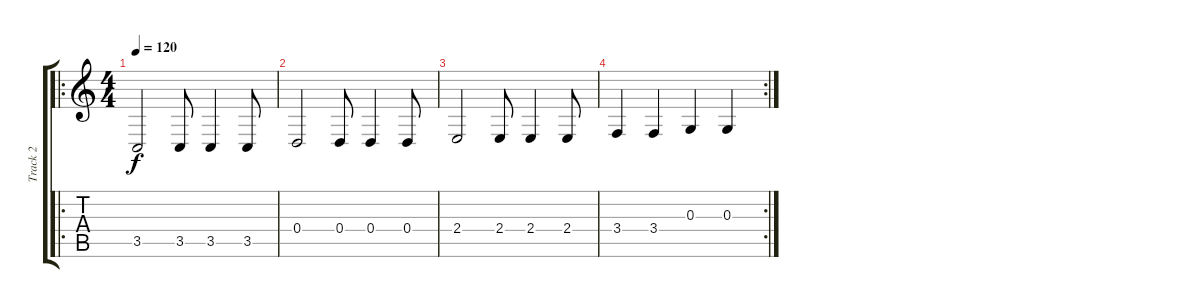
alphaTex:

\track ("Track 2" "Track 2") {instrument acousticgrandpiano}
\staff {score tabs}
\tuning (E4 B3 G3 D3 A2 E2) {hide}
\ro
\ts (4 4)
\tempo 120
\clef g2
\ks c
3.5.2{dy f} 3.5.8 3.5.4 3.5.8 |
0.4.2 0.4.8 0.4.4 0.4.8 |
2.4.2 2.4.8 2.4.4 2.4.8 |
\rc 2
3.4.4 3.4.4 0.3.4 0.3.4
